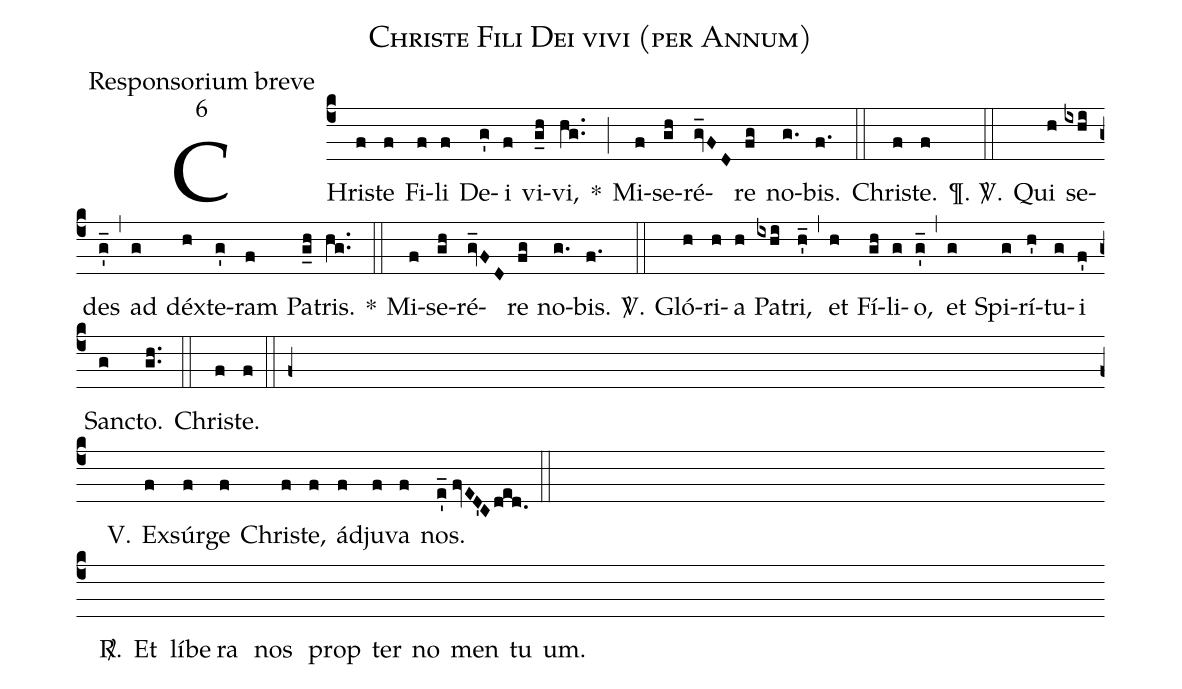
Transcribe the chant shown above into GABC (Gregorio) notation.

name:Christe Fili Dei vivi (per Annum);
office-part:Responsorium breve;
mode:6;
%%
(c4) CHri(f)ste(f) Fi(f)li(f) De(g')i(f) vi(g_h)vi,(hg..) *(;) Mi(f)se(gh)ré(gv_FD)re(fg) no(g.)bis.(f.) (::) Chri(f)ste.(f) <v>\P.</v> <sp>V/</sp>.(::) Qui(h) se(ixhi)des(g'_) (,) ad(g) déx(h)te(g')ram(f) Pa(g_h)tris.(hg..) *(::) Mi(f)se(gh)ré(gv_FD)re(fg) no(g.)bis.(f.) <sp>V/</sp>.(::) Gló(h)ri(h)a(h) Pa(ixhi)tri,(h'_) (,) et(h) Fí(gh)li(g)o,(g'_) (,) et(g) Spi(g)rí(h')tu(g)i(f') San(g)cto.(gh..) (::) Chri(f)ste.(f) (::) (f+) (Z)
() <sp>V</sp>.() Ex(f)súr(f)ge(f) Chri(f)ste,(f) ád(f)ju(f)va(f) nos.(e'_//fvED'C/ded.) (::) (Z)
<sp>R/</sp>.() Et() lí()be()ra() nos() prop()ter() no()men() tu()um.() ()
